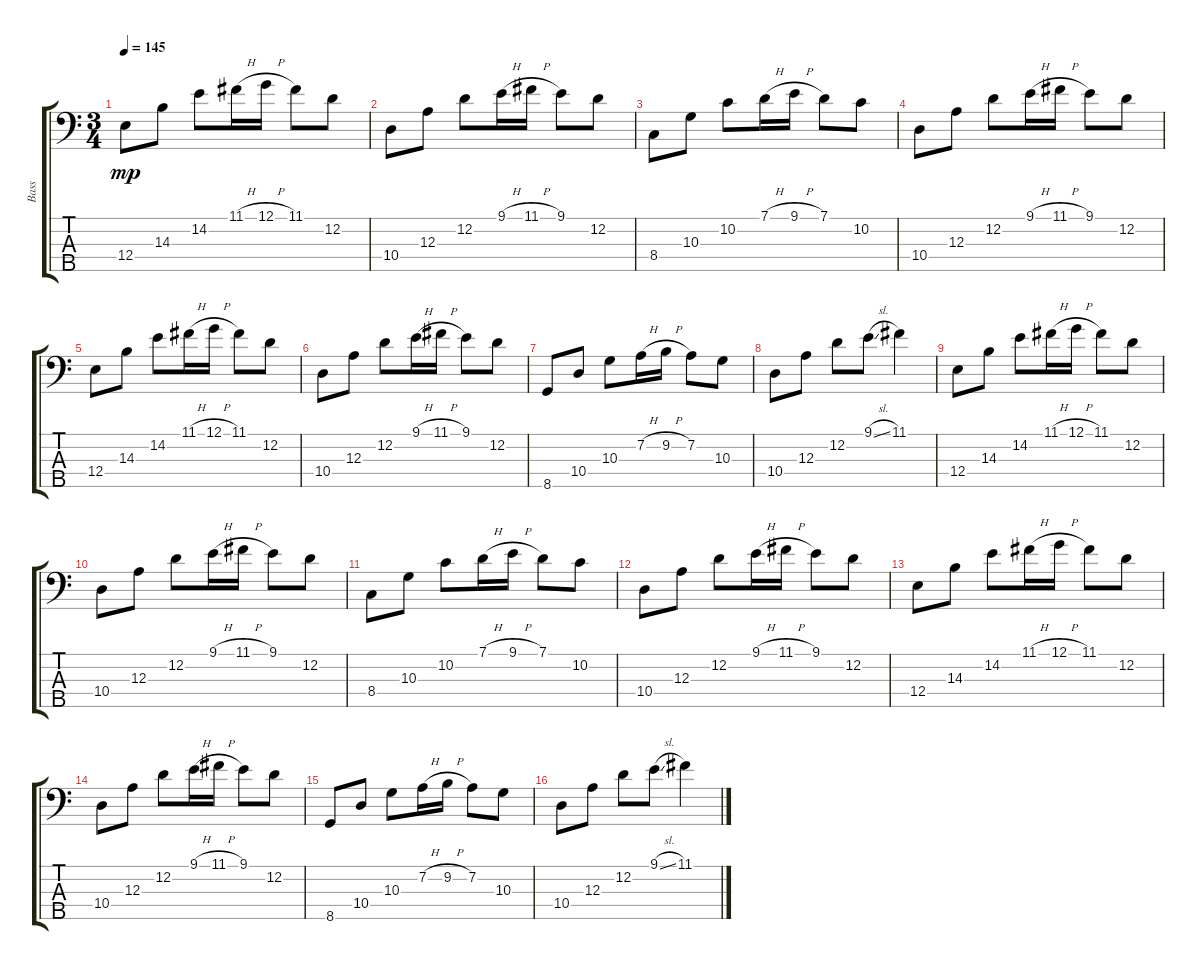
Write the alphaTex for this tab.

\track ("Bass" "Bass") {instrument electricbassfinger}
\staff {score tabs}
\tuning (G2 D2 A1 E1 B0) {hide}
\ts (3 4)
\tempo 145
\clef f4
\ks c
12.4.8{dy mp} 14.3.8 14.2.8 11.1{h}.16 12.1{h}.16 11.1.8 12.2.8 |
10.4.8 12.3.8 12.2.8 9.1{h}.16 11.1{h}.16 9.1.8 12.2.8 |
8.4.8 10.3.8 10.2.8 7.1{h}.16 9.1{h}.16 7.1.8 10.2.8 |
10.4.8 12.3.8 12.2.8 9.1{h}.16 11.1{h}.16 9.1.8 12.2.8 |
12.4.8 14.3.8 14.2.8 11.1{h}.16 12.1{h}.16 11.1.8 12.2.8 |
10.4.8 12.3.8 12.2.8 9.1{h}.16 11.1{h}.16 9.1.8 12.2.8 |
8.5.8 10.4.8 10.3.8 7.2{h}.16 9.2{h}.16 7.2.8 10.3.8 |
10.4.8 12.3.8 12.2.8 9.1{sl}.8 11.1.4 |
12.4.8 14.3.8 14.2.8 11.1{h}.16 12.1{h}.16 11.1.8 12.2.8 |
10.4.8 12.3.8 12.2.8 9.1{h}.16 11.1{h}.16 9.1.8 12.2.8 |
8.4.8 10.3.8 10.2.8 7.1{h}.16 9.1{h}.16 7.1.8 10.2.8 |
10.4.8 12.3.8 12.2.8 9.1{h}.16 11.1{h}.16 9.1.8 12.2.8 |
12.4.8 14.3.8 14.2.8 11.1{h}.16 12.1{h}.16 11.1.8 12.2.8 |
10.4.8 12.3.8 12.2.8 9.1{h}.16 11.1{h}.16 9.1.8 12.2.8 |
8.5.8 10.4.8 10.3.8 7.2{h}.16 9.2{h}.16 7.2.8 10.3.8 |
10.4.8 12.3.8 12.2.8 9.1{sl}.8 11.1.4
